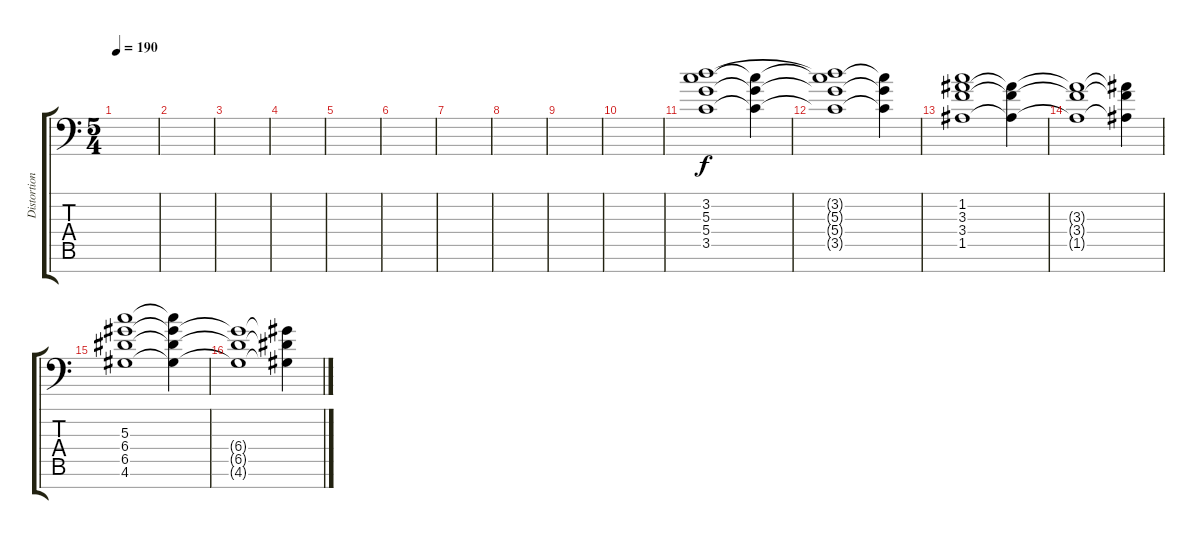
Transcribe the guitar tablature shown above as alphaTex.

\track ("Distortion Guitar 2" "Distortion") {instrument distortionguitar}
\staff {score tabs}
\tuning (E4 B3 G3 D3 A2 E2 C-1) {hide}
\ts (5 4)
\tempo 190
\clef f4
\ks c
|
|
|
|
|
|
|
|
|
|
(3.2 5.3 5.4 3.5).1 (5.3{t} 5.4{t} 3.5{t}).4 |
(3.2{t} 5.3{t} 5.4{t} 3.5{t}).1 (5.3{t} 5.4{t} 3.5{t}).4 |
(1.2 3.3 3.4 1.5).1 (3.3{t} 3.4{t} 1.5{t}).4 |
(3.3{t} 3.4{t} 1.5{t}).1 (3.3{t} 3.4{t} 1.5{t}).4 |
(5.3 6.4 6.5 4.6).1 (5.3{t} 6.4{t} 6.5{t} 4.6{t}).4 |
(6.4{t} 6.5{t} 4.6{t}).1 (6.4{t} 6.5{t} 4.6{t}).4
